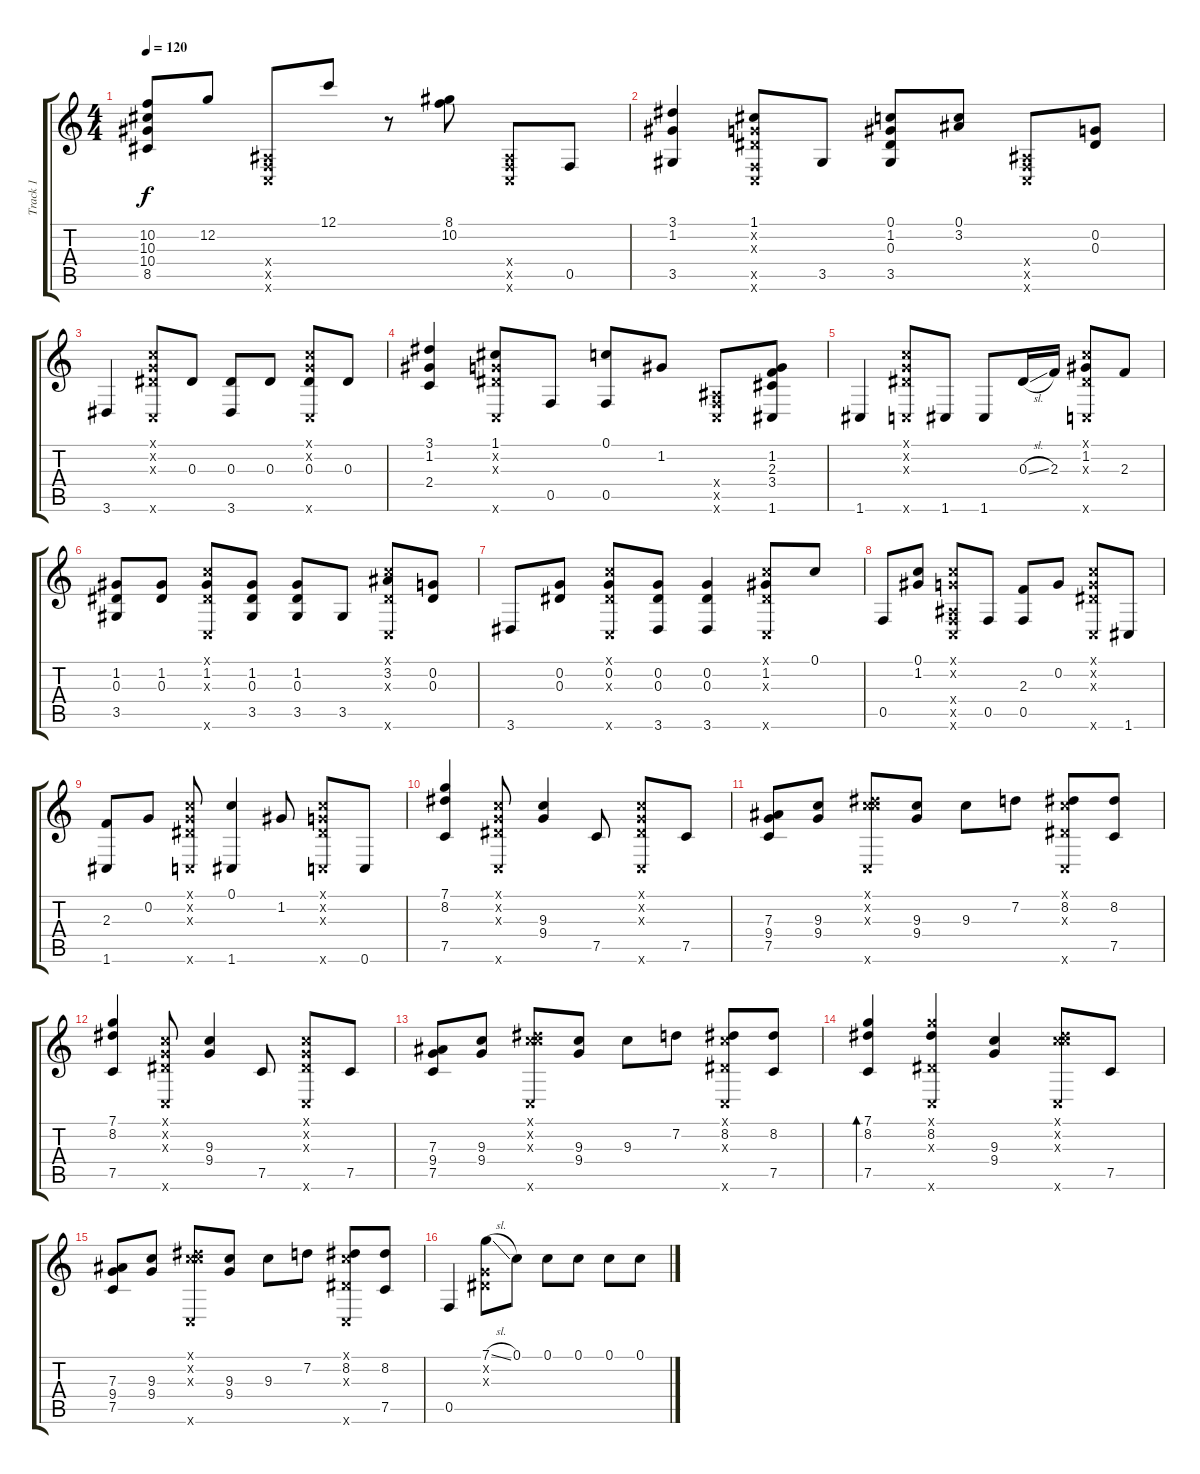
\track ("Track 1" "Track 1") {instrument acousticguitarsteel}
\staff {score tabs}
\tuning (C4 G3 Eb3 Bb2 F2 C2) {hide}
\ts (4 4)
\tempo 120
\clef g2
\ks c
(10.2 10.3 10.4 8.5).8{dy f} 12.2.8 (0.4{x} 0.5{x} 0.6{x}).8 12.1.8 r.8 (8.1 10.2).8 (0.4{x} 0.5{x} 0.6{x}).8 0.5.8 |
(3.1 1.2 3.5).4 (1.1 0.2{x} 0.3{x} 0.5{x} 0.6{x}).8 3.5.8 (0.1 1.2 0.3 3.5).8 (0.1 3.2).8 (0.4{x} 0.5{x} 0.6{x}).8 (0.2 0.3).8 |
3.6.4 (0.1{x} 0.2{x} 0.3{x} 0.6{x}).8 0.3.8 (0.3 3.6).8 0.3.8 (0.1{x} 0.2{x} 0.3 0.6{x}).8 0.3.8 |
(3.1 1.2 2.4).4 (1.1 0.2{x} 0.3{x} 0.6{x}).8 0.5.8 (0.1 0.5).8 1.2.8 (0.4{x} 0.5{x} 0.6{x}).8 (1.2 2.3 3.4 1.6).8 |
1.6.4 (0.1{x} 0.2{x} 0.3{x} 0.6{x}).8 1.6.8 1.6.8 0.3{sl}.16 2.3.16 (0.1{x} 1.2 0.3{x} 0.6{x}).8 2.3.8 |
(1.2 0.3 3.5).8 (1.2 0.3).8 (0.1{x} 1.2 0.3{x} 0.6{x}).8 (1.2 0.3 3.5).8 (1.2 0.3 3.5).8 3.5.8 (0.1{x} 3.2 0.3{x} 0.6{x}).8 (0.2 0.3).8 |
3.6.8 (0.2 0.3).8 (0.1{x} 0.2 0.3{x} 0.6{x}).8 (0.2 0.3 3.6).8 (0.2 0.3 3.6).4 (0.1{x} 1.2 0.3{x} 0.6{x}).8 0.1.8 |
0.5.8 (0.1 1.2).8 (0.1{x} 0.2{x} 0.4{x} 0.5{x} 0.6{x}).8 0.5.8 (2.3 0.5).8 0.2.8 (0.1{x} 0.2{x} 0.3{x} 0.6{x}).8 1.6.8 |
(2.3 1.6).8 0.2.8 (0.1{x} 0.2{x} 0.3{x} 0.6{x}).8 (0.1 1.6).4 1.2.8 (0.1{x} 0.2{x} 0.3{x} 0.6{x}).8 0.6.8 |
(7.1 8.2 7.5).4 (0.1{x} 0.2{x} 0.3{x} 0.6{x}).8 (9.3 9.4).4 7.5.8 (0.1{x} 0.2{x} 0.3{x} 0.6{x}).8 7.5.8 |
(7.3 9.4 7.5).8 (9.3 9.4).8 (0.1{x} 8.2{x} 9.3{x} 0.6{x}).8 (9.3 9.4).8 9.3.8 7.2.8 (0.1{x} 8.2 0.3{x} 0.6{x}).8 (8.2 7.5).8 |
(7.1 8.2 7.5).4 (0.1{x} 0.2{x} 0.3{x} 0.6{x}).8 (9.3 9.4).4 7.5.8 (0.1{x} 0.2{x} 0.3{x} 0.6{x}).8 7.5.8 |
(7.3 9.4 7.5).8 (9.3 9.4).8 (0.1{x} 8.2{x} 9.3{x} 0.6{x}).8 (9.3 9.4).8 9.3.8 7.2.8 (0.1{x} 8.2 0.3{x} 0.6{x}).8 (8.2 7.5).8 |
(7.1 8.2 7.5).4{bd 60} (7.1{x} 8.2 0.3{x} 0.6{x}).4 (9.3 9.4).4 (0.1{x} 8.2{x} 9.3{x} 0.6{x}).8 7.5.8 |
(7.3 9.4 7.5).8 (9.3 9.4).8 (0.1{x} 8.2{x} 9.3{x} 0.6{x}).8 (9.3 9.4).8 9.3.8 7.2.8 (0.1{x} 8.2 0.3{x} 0.6{x}).8 (8.2 7.5).8 |
0.5.4 (7.1{sl} 0.2{x} 0.3{x}).8 0.1.8 0.1.8 0.1.8 0.1.8 0.1.8
